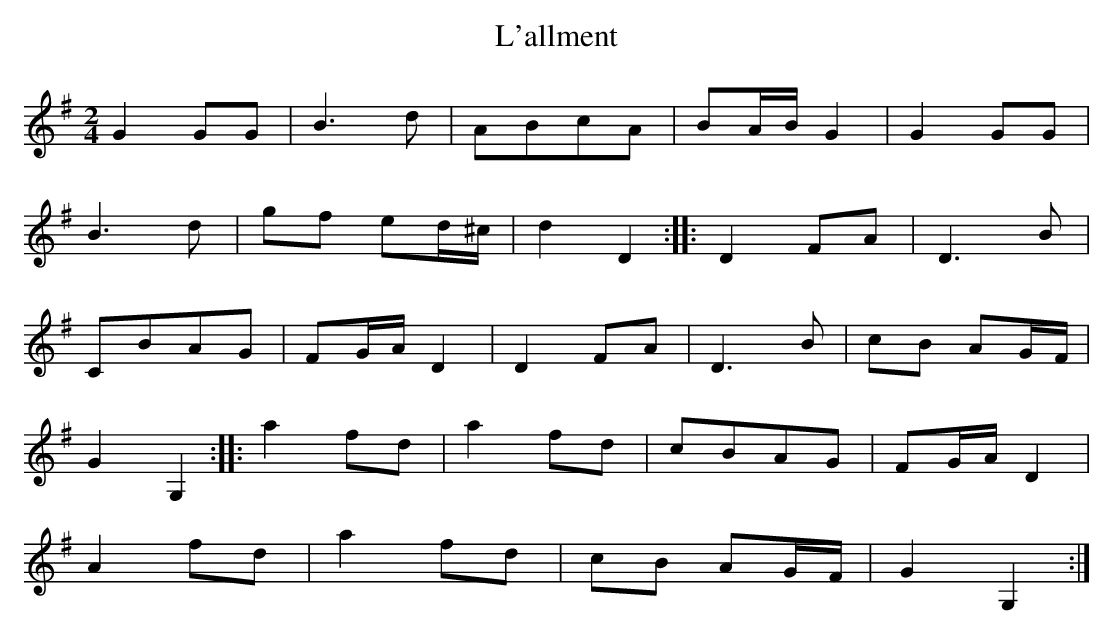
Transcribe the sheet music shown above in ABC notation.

X:1
T:L'allment
M:2/4
L:1/8
K:G
G2 GG|B3d|ABcA|BA/B/ G2|G2 GG|
B3d|gf ed/^c/|d2 D2::D2 FA|D3B|
CBAG|FG/A/ D2|D2 FA|D3B|cB AG/F/|
G2G,2::a2 fd|a2 fd|cBAG|FG/A/ D2|
A2 fd|a2 fd|cB AG/F/|G2 G,2:|]
